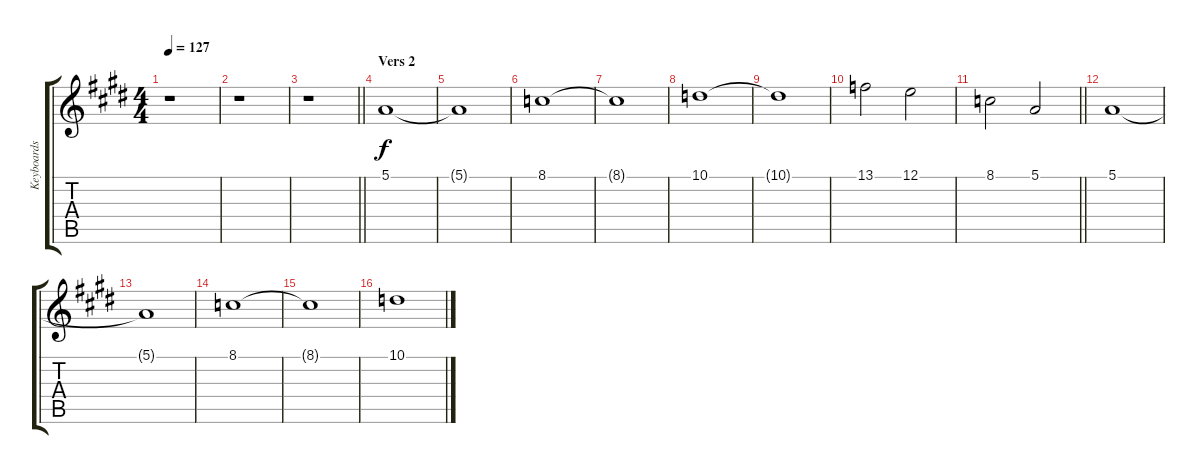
\track ("Keyboards" "Keyboards") {instrument fx7echoes}
\staff {score tabs}
\tuning (E4 B3 G3 D3 A2 E2) {hide}
\ts (4 4)
\tempo 127
\clef g2
\ks e
r.1{dy f} |
r.1 |
\barLineRight lightlight
r.1 |
\section ("" "Vers 2")
5.1.1 |
5.1{t}.1 |
8.1.1 |
8.1{t}.1 |
10.1.1 |
10.1{t}.1 |
13.1.2 12.1.2 |
\barLineRight lightlight
8.1.2 5.1.2 |
5.1.1 |
5.1{t}.1 |
8.1.1 |
8.1{t}.1 |
10.1.1
